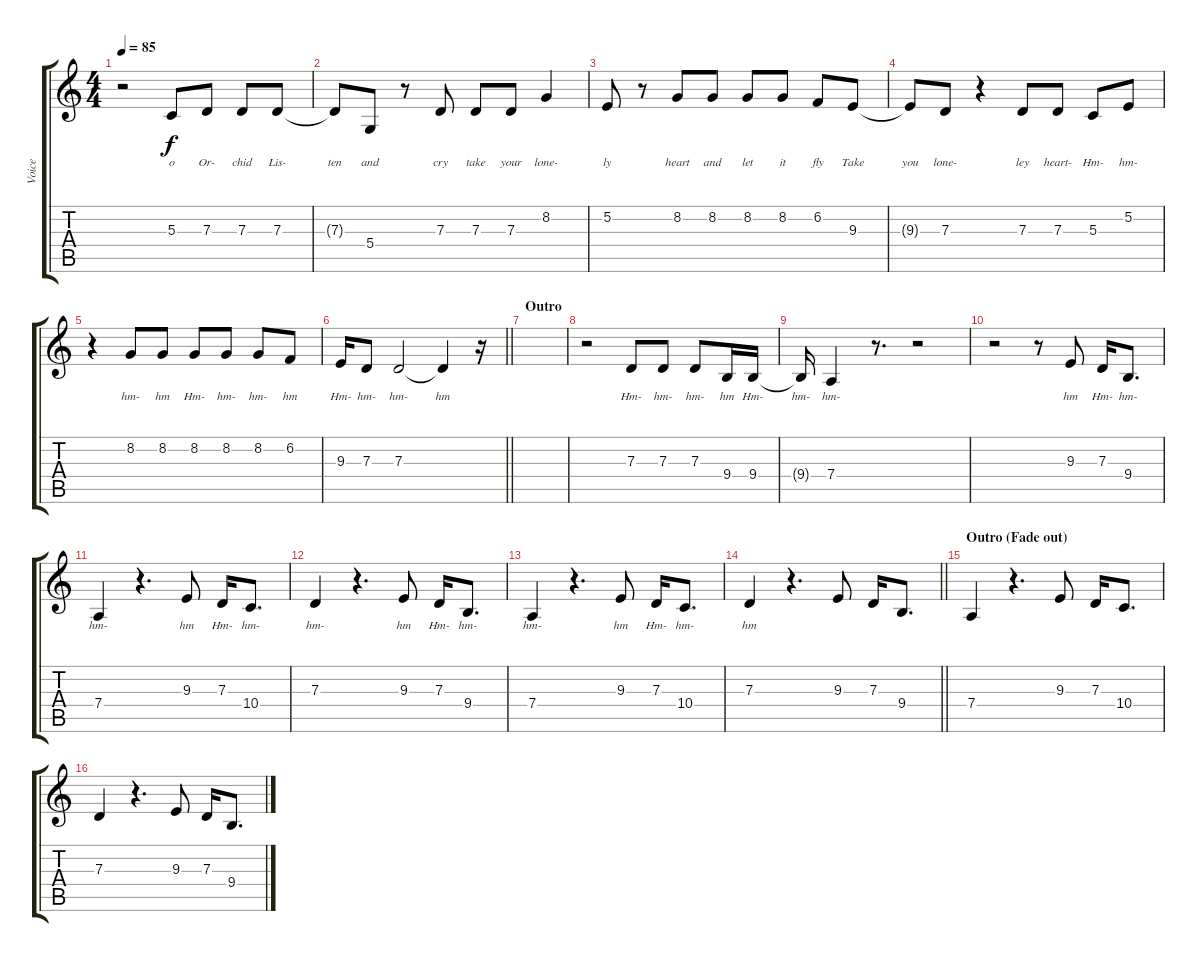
\track ("Voice" "Voice") {instrument altosax}
\staff {score tabs}
\tuning (E4 B3 G3 D3 A2 E2) {hide}
\ts (4 4)
\tempo 85
\clef g2
\ks c
r.2{dy f} 5.3.8{lyrics (0 "o") lyrics (1 "") lyrics (2 "") lyrics (3 "") lyrics (4 "")} 7.3.8{lyrics (0 "Or-") lyrics (1 "") lyrics (2 "") lyrics (3 "") lyrics (4 "")} 7.3.8{lyrics (0 "chid") lyrics (1 "") lyrics (2 "") lyrics (3 "") lyrics (4 "")} 7.3.8{lyrics (0 "Lis-") lyrics (1 "") lyrics (2 "") lyrics (3 "") lyrics (4 "")} |
7.3{t}.8{lyrics (0 "ten") lyrics (1 "") lyrics (2 "") lyrics (3 "") lyrics (4 "")} 5.4.8{lyrics (0 "and") lyrics (1 "") lyrics (2 "") lyrics (3 "") lyrics (4 "")} r.8 7.3.8{lyrics (0 "cry") lyrics (1 "") lyrics (2 "") lyrics (3 "") lyrics (4 "")} 7.3.8{lyrics (0 "take") lyrics (1 "") lyrics (2 "") lyrics (3 "") lyrics (4 "")} 7.3.8{lyrics (0 "your") lyrics (1 "") lyrics (2 "") lyrics (3 "") lyrics (4 "")} 8.2.4{lyrics (0 "lone-") lyrics (1 "") lyrics (2 "") lyrics (3 "") lyrics (4 "")} |
5.2.8{lyrics (0 "ly") lyrics (1 "") lyrics (2 "") lyrics (3 "") lyrics (4 "")} r.8 8.2.8{lyrics (0 "heart") lyrics (1 "") lyrics (2 "") lyrics (3 "") lyrics (4 "")} 8.2.8{lyrics (0 "and") lyrics (1 "") lyrics (2 "") lyrics (3 "") lyrics (4 "")} 8.2.8{lyrics (0 "let") lyrics (1 "") lyrics (2 "") lyrics (3 "") lyrics (4 "")} 8.2.8{lyrics (0 "it") lyrics (1 "") lyrics (2 "") lyrics (3 "") lyrics (4 "")} 6.2.8{lyrics (0 "fly") lyrics (1 "") lyrics (2 "") lyrics (3 "") lyrics (4 "")} 9.3.8{lyrics (0 "Take") lyrics (1 "") lyrics (2 "") lyrics (3 "") lyrics (4 "")} |
9.3{t}.8{lyrics (0 "you") lyrics (1 "") lyrics (2 "") lyrics (3 "") lyrics (4 "")} 7.3.8{lyrics (0 "lone-") lyrics (1 "") lyrics (2 "") lyrics (3 "") lyrics (4 "")} r.4 7.3.8{lyrics (0 "ley") lyrics (1 "") lyrics (2 "") lyrics (3 "") lyrics (4 "")} 7.3.8{lyrics (0 "heart-") lyrics (1 "") lyrics (2 "") lyrics (3 "") lyrics (4 "")} 5.3.8{lyrics (0 "Hm-") lyrics (1 "") lyrics (2 "") lyrics (3 "") lyrics (4 "")} 5.2.8{lyrics (0 "hm-") lyrics (1 "") lyrics (2 "") lyrics (3 "") lyrics (4 "")} |
r.4 8.2.8{lyrics (0 "hm-") lyrics (1 "") lyrics (2 "") lyrics (3 "") lyrics (4 "")} 8.2.8{lyrics (0 "hm") lyrics (1 "") lyrics (2 "") lyrics (3 "") lyrics (4 "")} 8.2.8{lyrics (0 "Hm-") lyrics (1 "") lyrics (2 "") lyrics (3 "") lyrics (4 "")} 8.2.8{lyrics (0 "hm-") lyrics (1 "") lyrics (2 "") lyrics (3 "") lyrics (4 "")} 8.2.8{lyrics (0 "hm-") lyrics (1 "") lyrics (2 "") lyrics (3 "") lyrics (4 "")} 6.2.8{lyrics (0 "hm") lyrics (1 "") lyrics (2 "") lyrics (3 "") lyrics (4 "")} |
\barLineRight lightlight
9.3.16{lyrics (0 "Hm-") lyrics (1 "") lyrics (2 "") lyrics (3 "") lyrics (4 "")} 7.3.8{lyrics (0 "hm-") lyrics (1 "") lyrics (2 "") lyrics (3 "") lyrics (4 "")} 7.3.2{lyrics (0 "hm-") lyrics (1 "") lyrics (2 "") lyrics (3 "") lyrics (4 "")} 7.3{t}.4{lyrics (0 "hm") lyrics (1 "") lyrics (2 "") lyrics (3 "") lyrics (4 "")} r.16 |
\section ("" "Outro")
|
r.2 7.3.8{lyrics (0 "Hm-") lyrics (1 "") lyrics (2 "") lyrics (3 "") lyrics (4 "")} 7.3.8{lyrics (0 "hm-") lyrics (1 "") lyrics (2 "") lyrics (3 "") lyrics (4 "")} 7.3.8{lyrics (0 "hm-") lyrics (1 "") lyrics (2 "") lyrics (3 "") lyrics (4 "")} 9.4.16{lyrics (0 "hm") lyrics (1 "") lyrics (2 "") lyrics (3 "") lyrics (4 "")} 9.4.16{lyrics (0 "Hm-") lyrics (1 "") lyrics (2 "") lyrics (3 "") lyrics (4 "")} |
9.4{t}.16{lyrics (0 "hm-") lyrics (1 "") lyrics (2 "") lyrics (3 "") lyrics (4 "")} 7.4.4{lyrics (0 "hm-") lyrics (1 "") lyrics (2 "") lyrics (3 "") lyrics (4 "")} r.8{d} r.2 |
r.2 r.8 9.3.8{lyrics (0 "hm") lyrics (1 "") lyrics (2 "") lyrics (3 "") lyrics (4 "")} 7.3.16{lyrics (0 "Hm-") lyrics (1 "") lyrics (2 "") lyrics (3 "") lyrics (4 "")} 9.4.8{d lyrics (0 "hm-") lyrics (1 "") lyrics (2 "") lyrics (3 "") lyrics (4 "")} |
7.4.4{lyrics (0 "hm-") lyrics (1 "") lyrics (2 "") lyrics (3 "") lyrics (4 "")} r.4{d} 9.3.8{lyrics (0 "hm") lyrics (1 "") lyrics (2 "") lyrics (3 "") lyrics (4 "")} 7.3.16{lyrics (0 "Hm-") lyrics (1 "") lyrics (2 "") lyrics (3 "") lyrics (4 "")} 10.4.8{d lyrics (0 "hm-") lyrics (1 "") lyrics (2 "") lyrics (3 "") lyrics (4 "")} |
7.3.4{lyrics (0 "hm-") lyrics (1 "") lyrics (2 "") lyrics (3 "") lyrics (4 "")} r.4{d} 9.3.8{lyrics (0 "hm") lyrics (1 "") lyrics (2 "") lyrics (3 "") lyrics (4 "")} 7.3.16{lyrics (0 "Hm-") lyrics (1 "") lyrics (2 "") lyrics (3 "") lyrics (4 "")} 9.4.8{d lyrics (0 "hm-") lyrics (1 "") lyrics (2 "") lyrics (3 "") lyrics (4 "")} |
7.4.4{lyrics (0 "hm-") lyrics (1 "") lyrics (2 "") lyrics (3 "") lyrics (4 "")} r.4{d} 9.3.8{lyrics (0 "hm") lyrics (1 "") lyrics (2 "") lyrics (3 "") lyrics (4 "")} 7.3.16{lyrics (0 "Hm-") lyrics (1 "") lyrics (2 "") lyrics (3 "") lyrics (4 "")} 10.4.8{d lyrics (0 "hm-") lyrics (1 "") lyrics (2 "") lyrics (3 "") lyrics (4 "")} |
\barLineRight lightlight
7.3.4{lyrics (0 "hm") lyrics (1 "") lyrics (2 "") lyrics (3 "") lyrics (4 "")} r.4{d} 9.3.8 7.3.16 9.4.8{d} |
\section ("" "Outro (Fade out)")
7.4.4 r.4{d} 9.3.8 7.3.16 10.4.8{d} |
7.3.4 r.4{d} 9.3.8 7.3.16 9.4.8{d}
